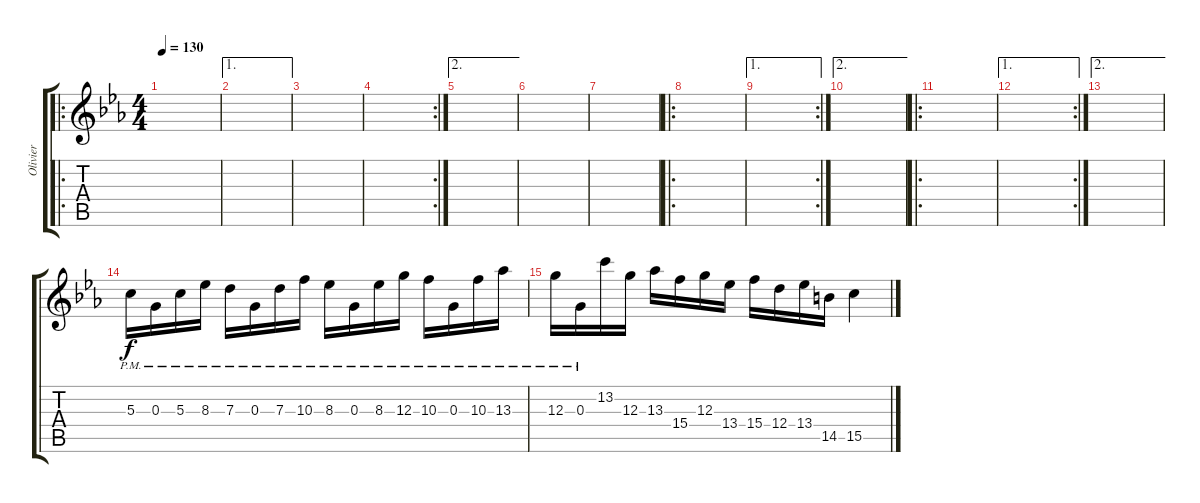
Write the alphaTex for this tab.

\track ("Olivier" "Olivier") {instrument overdrivenguitar}
\staff {score tabs}
\tuning (E4 B3 G3 D3 A2 E2) {hide}
\ro
\ts (4 4)
\tempo 130
\clef g2
\ks cminor
|
\ae 1
|
|
\rc 2
|
\ae 2
|
|
|
\ro
|
\ae 1
\rc 2
|
\ae 2
|
\ro
|
\ae 1
\rc 2
|
\ae 2
|
5.3{pm}.16 0.3{pm}.16 5.3{pm}.16 8.3{pm}.16 7.3{pm}.16 0.3{pm}.16 7.3{pm}.16 10.3{pm}.16 8.3{pm}.16 0.3{pm}.16 8.3{pm}.16 12.3{pm}.16 10.3{pm}.16 0.3{pm}.16 10.3{pm}.16 13.3{pm}.16 |
12.3{pm}.16 0.3{pm}.16 13.2.16 12.3.16 13.3.16 15.4.16 12.3.16 13.4.16 15.4.16 12.4.16 13.4.16 14.5.16 15.5.4
